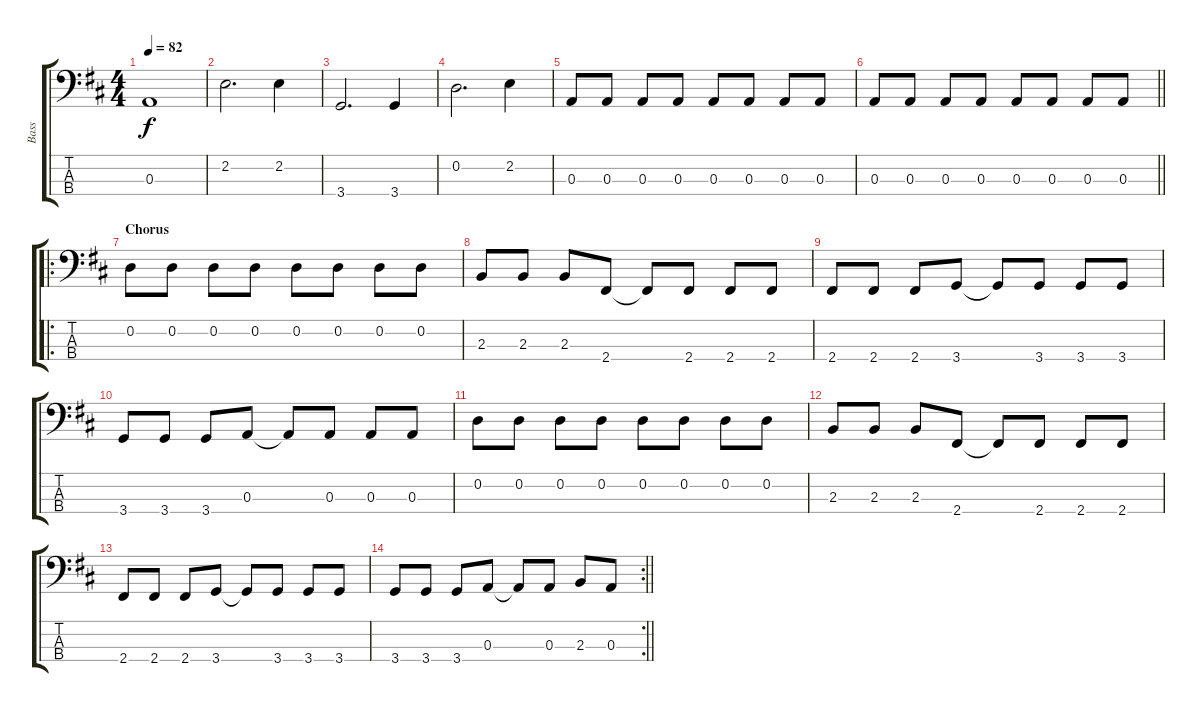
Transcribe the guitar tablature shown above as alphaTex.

\track ("Bass" "Bass") {instrument electricbassfinger}
\staff {score tabs}
\tuning (G2 D2 A1 E1) {hide}
\ts (4 4)
\tempo 82
\clef f4
\ks d
0.3.1{dy f} |
2.2.2{d} 2.2.4 |
3.4.2{d} 3.4.4 |
0.2.2{d} 2.2.4 |
0.3.8 0.3.8 0.3.8 0.3.8 0.3.8 0.3.8 0.3.8 0.3.8 |
\barLineRight lightlight
0.3.8 0.3.8 0.3.8 0.3.8 0.3.8 0.3.8 0.3.8 0.3.8 |
\ro
\section ("" "Chorus")
0.2.8 0.2.8 0.2.8 0.2.8 0.2.8 0.2.8 0.2.8 0.2.8 |
2.3.8 2.3.8 2.3.8 2.4.8 2.4{t}.8 2.4.8 2.4.8 2.4.8 |
2.4.8 2.4.8 2.4.8 3.4.8 3.4{t}.8 3.4.8 3.4.8 3.4.8 |
3.4.8 3.4.8 3.4.8 0.3.8 0.3{t}.8 0.3.8 0.3.8 0.3.8 |
0.2.8 0.2.8 0.2.8 0.2.8 0.2.8 0.2.8 0.2.8 0.2.8 |
2.3.8 2.3.8 2.3.8 2.4.8 2.4{t}.8 2.4.8 2.4.8 2.4.8 |
2.4.8 2.4.8 2.4.8 3.4.8 3.4{t}.8 3.4.8 3.4.8 3.4.8 |
\rc 2
\barLineRight lightlight
3.4.8 3.4.8 3.4.8 0.3.8 0.3{t}.8 0.3.8 2.3.8 0.3.8
